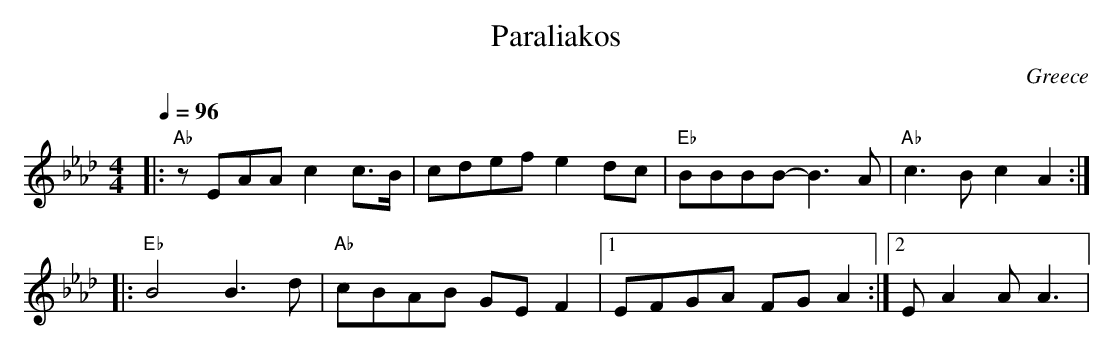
X:1
T: Paraliakos
O: Greece
M: 4/4
L: 1/8
K: Ab
Q: 1/4=96
|:"Ab"zEAA c2c3/2B/|cdef e2dc    |"Eb"BBBB- B3A|"Ab"c3B c2A2::
  "Eb"B4 B3d       |"Ab"cBAB GEF2|[1EFGA FGA2  :|[2 EA2A A3|
